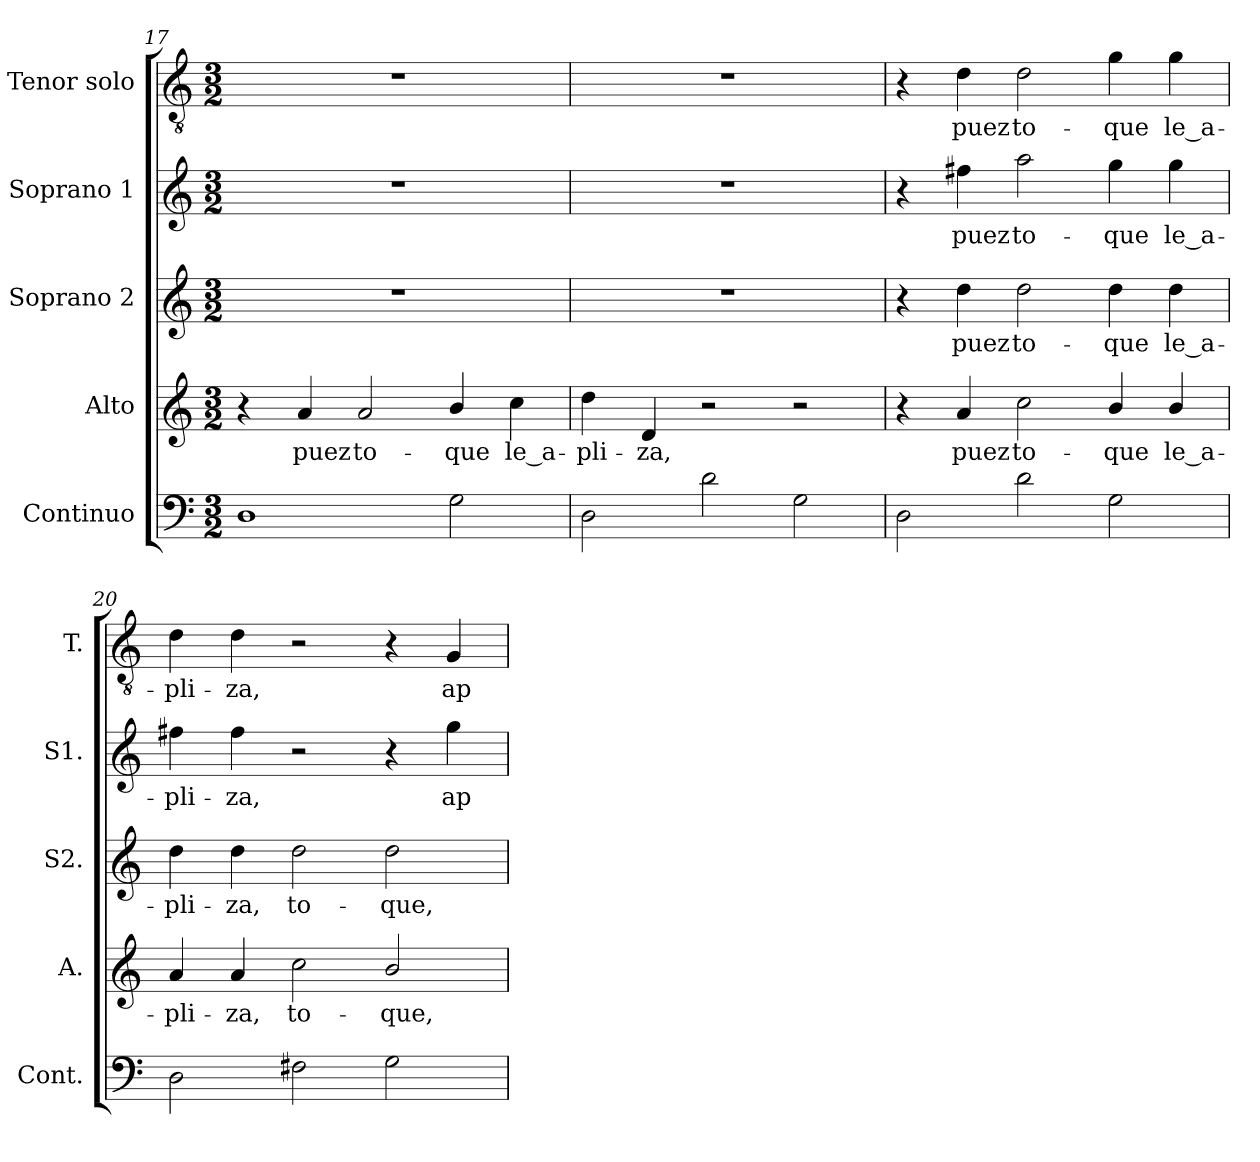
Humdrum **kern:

**kern	**kern	**text	**kern	**text	**kern	**text	**kern	**text
*part5	*part4	*part4	*part3	*part3	*part2	*part2	*part1	*part1
*staff5	*staff4	*staff4	*staff3	*staff3	*staff2	*staff2	*staff1	*staff1
*I"Continuo	*I"Alto	*	*I"Soprano 2	*	*I"Soprano 1	*	*I"Tenor solo	*
*I'Cont.	*I'A.	*	*I'S2.	*	*I'S1.	*	*I'T.	*
*clefF4	*clefG2	*	*clefG2	*	*clefG2	*	*clefGv2	*
*	*	*	*	*	*	*	*ITrd7c12	*
*k[]	*k[]	*	*k[]	*	*k[]	*	*k[]	*
*C:	*C:	*	*C:	*	*C:	*	*C:	*
*M3/2	*M3/2	*	*M3/2	*	*M3/2	*	*M3/2	*
=17	=17	=17	=17	=17	=17	=17	=17	=17
!	!	!	!LO:N:vis=1	!	!LO:N:vis=1	!	!LO:N:vis=1	!
1Di	4r	.	1.r	.	1.r	.	1.r	.
!	!	!LO:LY:b:color=#000000	!	!	!	!	!	!
.	4ai/	puez	.	.	.	.	.	.
!	!	!LO:LY:b:color=#000000	!	!	!	!	!	!
.	2ai/	to-	.	.	.	.	.	.
!	!	!LO:LY:b:color=#000000	!	!	!	!	!	!
2Gi\	4bi/	-que	.	.	.	.	.	.
!	!	!LO:LY:b:color=#000000	!	!	!	!	!	!
.	4cci\	le_a-	.	.	.	.	.	.
=18	=18	=18	=18	=18	=18	=18	=18	=18
!	!	!LO:LY:b:color=#000000	!LO:N:vis=1	!	!LO:N:vis=1	!	!LO:N:vis=1	!
2Di\	4ddi\	-pli-	1.r	.	1.r	.	1.r	.
!	!	!LO:LY:b:color=#000000	!	!	!	!	!	!
.	4di/	-za,	.	.	.	.	.	.
2di\	2r	.	.	.	.	.	.	.
2Gi\	2r	.	.	.	.	.	.	.
=19	=19	=19	=19	=19	=19	=19	=19	=19
2Di\	4r	.	4r	.	4r	.	4r	.
!	!	!LO:LY:b:color=#000000	!	!	!	!	!	!
!	!	!	!	!LO:LY:b:color=#000000	!	!	!	!
!	!	!	!	!	!	!LO:LY:b:color=#000000	!	!
!	!	!	!	!	!	!	!	!LO:LY:b:color=#000000
.	4ai/	puez	4ddi\	puez	4ff#Xi\	puez	4Di\	puez
!	!	!LO:LY:b:color=#000000	!	!	!	!	!	!
!	!	!	!	!LO:LY:b:color=#000000	!	!	!	!
!	!	!	!	!	!	!LO:LY:b:color=#000000	!	!
!	!	!	!	!	!	!	!	!LO:LY:b:color=#000000
2di\	2cci\	to-	2ddi\	to-	2aai\	to-	2Di\	to-
!	!	!LO:LY:b:color=#000000	!	!	!	!	!	!
!	!	!	!	!LO:LY:b:color=#000000	!	!	!	!
!	!	!	!	!	!	!LO:LY:b:color=#000000	!	!
!	!	!	!	!	!	!	!	!LO:LY:b:color=#000000
2Gi\	4bi/	-que	4ddi\	-que	4ggi\	-que	4Gi\	-que
!	!	!LO:LY:b:color=#000000	!	!	!	!	!	!
!	!	!	!	!LO:LY:b:color=#000000	!	!	!	!
!	!	!	!	!	!	!LO:LY:b:color=#000000	!	!
!	!	!	!	!	!	!	!	!LO:LY:b:color=#000000
.	4bi/	le_a-	4ddi\	le_a-	4ggi\	le_a-	4Gi\	le_a-
=20	=20	=20	=20	=20	=20	=20	=20	=20
!	!	!LO:LY:b:color=#000000	!	!	!	!	!	!
!	!	!	!	!LO:LY:b:color=#000000	!	!	!	!
!	!	!	!	!	!	!LO:LY:b:color=#000000	!	!
!	!	!	!	!	!	!	!	!LO:LY:b:color=#000000
2Di\	4ai/	-pli-	4ddi\	-pli-	4ff#Xi\	-pli-	4Di\	-pli-
!	!	!LO:LY:b:color=#000000	!	!	!	!	!	!
!	!	!	!	!LO:LY:b:color=#000000	!	!	!	!
!	!	!	!	!	!	!LO:LY:b:color=#000000	!	!
!	!	!	!	!	!	!	!	!LO:LY:b:color=#000000
.	4ai/	-za,	4ddi\	-za,	4ff#i\	-za,	4Di\	-za,
!	!	!LO:LY:b:color=#000000	!	!	!	!	!	!
!	!	!	!	!LO:LY:b:color=#000000	!	!	!	!
2F#Xi\	2cci\	to-	2ddi\	to-	2r	.	2r	.
!	!	!LO:LY:b:color=#000000	!	!	!	!	!	!
!	!	!	!	!LO:LY:b:color=#000000	!	!	!	!
2Gi\	2bi/	-que,	2ddi\	-que,	4r	.	4r	.
!	!	!	!	!	!	!LO:LY:b:color=#000000	!	!
!	!	!	!	!	!	!	!	!LO:LY:b:color=#000000
.	.	.	.	.	4ggi\	ap-	4GGi/	ap-
=	=	=	=	=	=	=	=	=
*-	*-	*-	*-	*-	*-	*-	*-	*-
